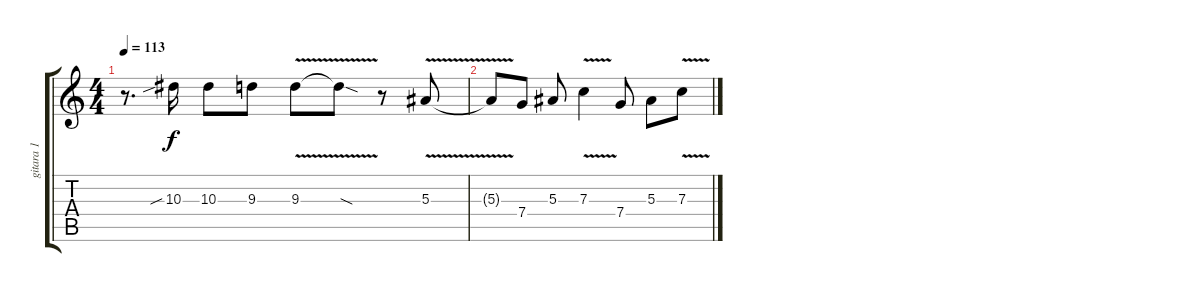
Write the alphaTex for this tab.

\track ("gitara 1" "gitara 1") {instrument distortionguitar}
\staff {score tabs}
\tuning (D4 A3 F3 C3 G2 C2) {hide}
\ts (4 4)
\tempo 113
\clef g2
\ks c
r.8{d dy f} 10.3{sib}.16 10.3.8 9.3.8 9.3{v}.8 9.3{sod t}.8 r.8 5.3{v}.8 |
5.3{t}.8 7.4.8 5.3.8 7.3{v}.4 7.4.8 5.3.8 7.3{v}.8
